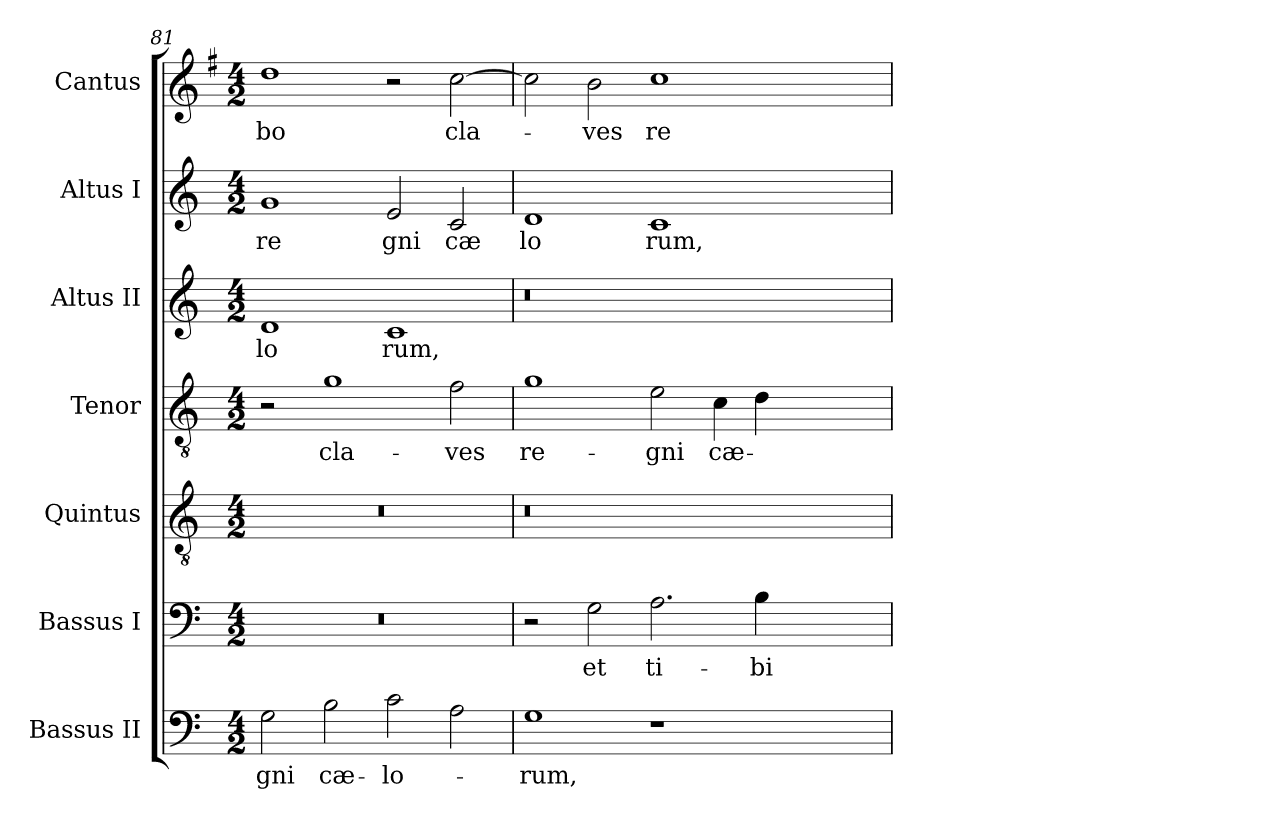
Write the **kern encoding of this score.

**kern	**text	**kern	**text	**kern	**kern	**text	**kern	**text	**kern	**text	**kern	**text
*part7	*part7	*part6	*part6	*part5	*part4	*part4	*part3	*part3	*part2	*part2	*part1	*part1
*staff7	*staff7	*staff6	*staff6	*staff5	*staff4	*staff4	*staff3	*staff3	*staff2	*staff2	*staff1	*staff1
*I"Bassus II	*	*I"Bassus I	*	*I"Quintus	*I"Tenor	*	*I"Altus II	*	*I"Altus I	*	*I"Cantus	*
*clefF4	*	*clefF4	*	*clefGv2	*clefGv2	*	*clefG2	*	*clefG2	*	*clefG2	*
*	*	*	*	*	*	*	*	*	*	*	*ITrd-3c-5	*
*	*	*	*	*	*	*	*	*	*	*	*k[]	*
*	*	*	*	*	*	*	*	*	*	*	*C:	*
*M4/2	*	*M4/2	*	*M4/2	*M4/2	*	*M4/2	*	*M4/2	*	*M4/2	*
=81	=81	=81	=81	=81	=81	=81	=81	=81	=81	=81	=81	=81
!	!LO:LY:b:cj	!	!	!	!	!	!	!LO:LY:b:cj	!	!LO:LY:b:cj	!	!LO:LY:b:cj
2G\	-gni	0r	.	0r	2r	.	1d	lo	1g	re	1gg	-bo
!	!LO:LY:b:cj	!	!	!	!	!LO:LY:b:cj	!	!	!	!	!	!
2B\	cæ-	.	.	.	1g	cla-	.	.	.	.	.	.
!	!LO:LY:b:cj	!	!	!	!	!	!	!LO:LY:b:cj	!	!LO:LY:b:cj	!	!
2c\	-lo-	.	.	.	.	.	1c	rum,	2e/	gni	2r	.
!	!	!	!	!	!	!LO:LY:b:cj	!	!	!	!LO:LY:b:cj	!	!LO:LY:b
2A\	.	.	.	.	2f\	-ves	.	.	2c/	cæ	[>2ff\	cla-
=82	=82	=82	=82	=82	=82	=82	=82	=82	=82	=82	=82	=82
!	!LO:LY:b:cj	!	!	!	!	!LO:LY:b:cj	!	!	!	!LO:LY:b:cj	!	!
1G	-rum,	2r	.	0r	1g	re-	0r	.	1d	lo	2ff\]	.
!	!	!	!LO:LY:b:cj	!	!	!	!	!	!	!	!	!LO:LY:b:cj
.	.	2G\	et	.	.	.	.	.	.	.	2ee\	-ves
!LO:N:vis=1	!	!	!LO:LY:b:cj	!	!	!LO:LY:b:cj	!	!	!	!LO:LY:b:cj	!	!LO:LY:b:cj
0r	.	2.A\	ti-	.	2e\	-gni	.	.	1c	rum,	1ff	re-
!	!	!	!	!	!	!LO:LY:b	!	!	!	!	!	!
.	.	.	.	.	4c\	cæ-	.	.	.	.	.	.
!	!	!	!LO:LY:b:cj	!	!	!	!	!	!	!	!	!
.	.	4B\	-bi	.	4d\	.	.	.	.	.	.	.
.	.	1ryy	.	1ryy	1ryy	.	1ryy	.	1ryy	.	1ryy	.
=	=	=	=	=	=	=	=	=	=	=	=	=
*-	*-	*-	*-	*-	*-	*-	*-	*-	*-	*-	*-	*-
